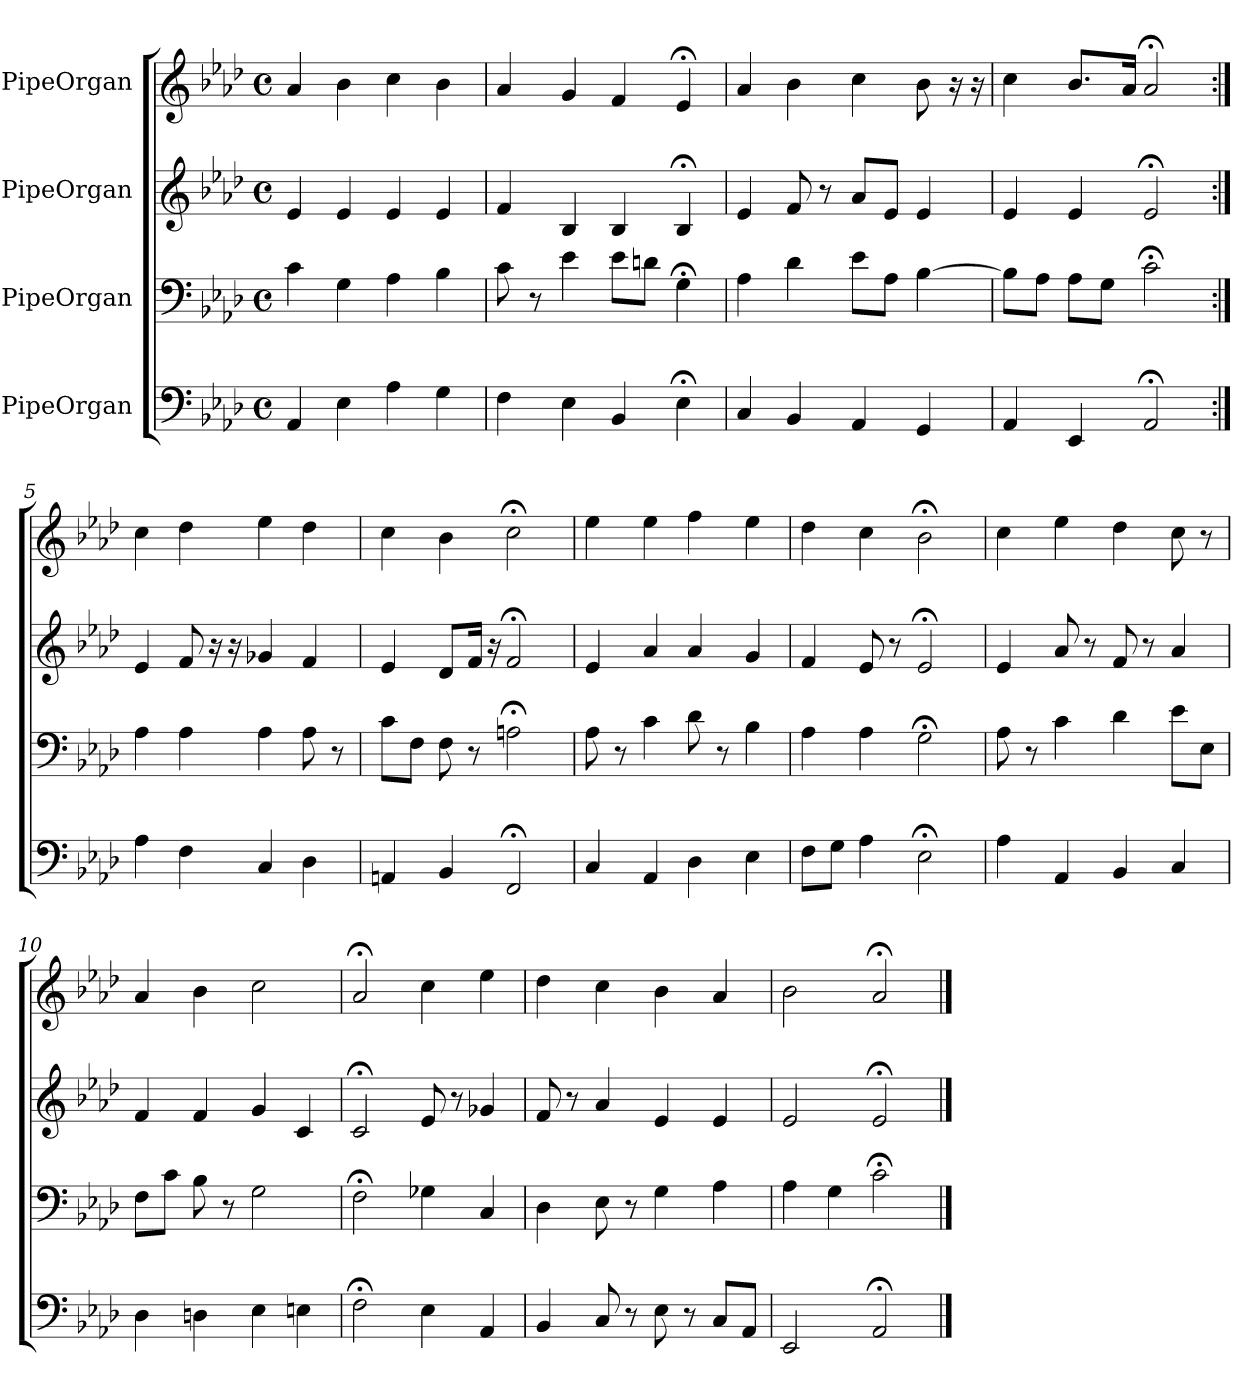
**kern	**kern	**kern	**kern
*part4	*part3	*part2	*part1
*staff4	*staff3	*staff2	*staff1
*I"PipeOrgan	*I"PipeOrgan	*I"PipeOrgan	*I"PipeOrgan
*k[b-e-a-d-]	*k[b-e-a-d-]	*k[b-e-a-d-]	*k[b-e-a-d-]
*A-:	*A-:	*A-:	*A-:
*M4/4	*M4/4	*M4/4	*M4/4
*met(c)	*met(c)	*met(c)	*met(c)
*MM60	*MM60	*MM60	*MM60
=1	=1	=1	=1
4AA-	4c	4e-	4a-
4E-	4G	4e-	4b-
4A-	4A-	4e-	4cc
4G	4B-	4e-	4b-
=2	=2	=2	=2
4F	8c	4f	4a-
.	8r	.	.
4E-	4e-	4B-	4g
4BB-	8e-L	4B-	4f
.	8dnJ	.	.
4E-;<	4G;<	4B-;<	4e-;<
=3	=3	=3	=3
4C	4A-	4e-	4a-
4BB-	4d-	8f	4b-
.	.	8r	.
4AA-	8e-L	8a-L	4cc
.	8A-J	8e-J	.
4GG	[4B-	4e-	8b-
.	.	.	16r
.	.	.	16r
=4	=4	=4	=4
4AA-	8B-L]	4e-	4cc
.	8A-J	.	.
4EE-	8A-L	4e-	8.b-L
.	8GJ	.	.
.	.	.	16a-Jk
2AA-;<	2c;<	2e-;<	2a-;<
=5:|!	=5:|!	=5:|!	=5:|!
4A-	4A-	4e-	4cc
4F	4A-	8f	4dd-
.	.	16r	.
.	.	16r	.
4C	4A-	4g-X	4ee-
4D-	8A-	4f	4dd-
.	8r	.	.
=6	=6	=6	=6
4AAn	8cL	4e-	4cc
.	8FJ	.	.
4BB-	8F	8d-L	4b-
.	8r	16fJk	.
.	.	16r	.
2FF;<	2An;<	2f;<	2cc;<
=7	=7	=7	=7
4C	8A-	4e-	4ee-
.	8r	.	.
4AA-	4c	4a-	4ee-
4D-	8d-	4a-	4ff
.	8r	.	.
4E-	4B-	4g	4ee-
=8	=8	=8	=8
8FL	4A-	4f	4dd-
8GJ	.	.	.
4A-	4A-	8e-	4cc
.	.	8r	.
2E-;<	2G;<	2e-;<	2b-;<
=9	=9	=9	=9
4A-	8A-	4e-	4cc
.	8r	.	.
4AA-	4c	8a-	4ee-
.	.	8r	.
4BB-	4d-	8f	4dd-
.	.	8r	.
4C	8e-L	4a-	8cc
.	8E-J	.	8r
=10	=10	=10	=10
4D-	8FL	4f	4a-
.	8cJ	.	.
4Dn	8B-	4f	4b-
.	8r	.	.
4E-	2G	4g	2cc
4En	.	4c	.
=11	=11	=11	=11
2F;<	2F;<	2c;<	2a-;<
4E-	4G-X	8e-	4cc
.	.	8r	.
4AA-	4C	4g-X	4ee-
=12	=12	=12	=12
4BB-	4D-	8f	4dd-
.	.	8r	.
8C	8E-	4a-	4cc
8r	8r	.	.
8E-	4G	4e-	4b-
8r	.	.	.
8CL	4A-	4e-	4a-
8AA-J	.	.	.
=13	=13	=13	=13
2EE-	4A-	2e-	2b-
.	4G	.	.
2AA-;<	2c;<	2e-;<	2a-;<
==	==	==	==
*-	*-	*-	*-
